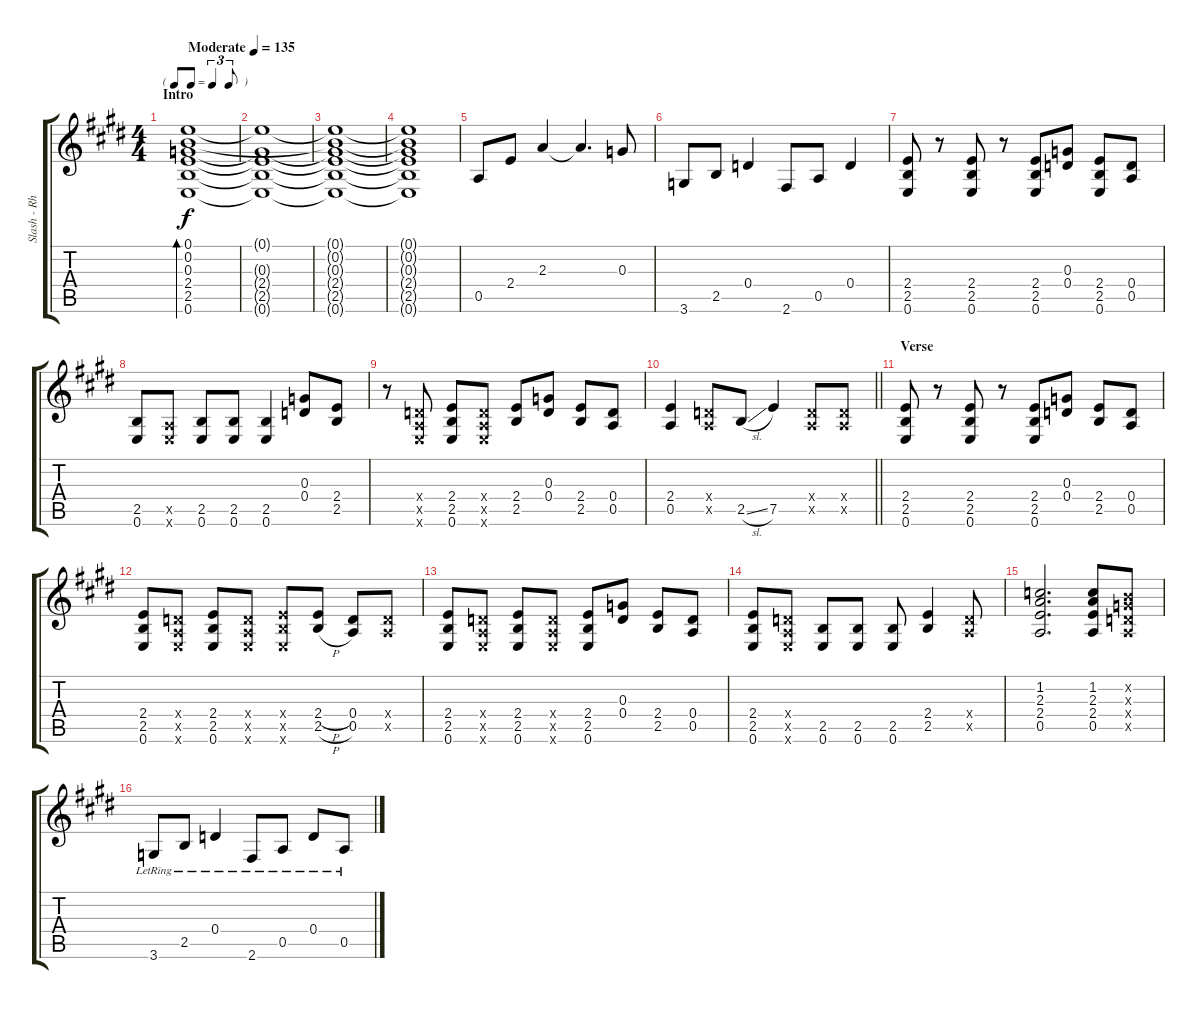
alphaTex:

\track ("Slash - Rhytm Guitar" "Slash - Rh") {instrument distortionguitar}
\staff {score tabs}
\tuning (E4 B3 G3 D3 A2 E2) {hide}
\ts (4 4)
\tf triplet8th
\section ("" "Intro")
\tempo (135 "Moderate")
\clef g2
\ks e
(0.1 0.2 0.3 2.4 2.5 0.6).1{bd 120 dy f instrument distortionguitar} |
(0.1{t} 0.3{t} 2.4{t} 2.5{t} 0.6{t}).1 |
(0.1{t} 0.2{t} 0.3{t} 2.4{t} 2.5{t} 0.6{t}).1 |
(0.1{t} 0.2{t} 0.3{t} 2.4{t} 2.5{t} 0.6{t}).1 |
0.5.8 2.4.8 2.3.4 2.3{t}.4{d} 0.3.8 |
3.6.8 2.5.8 0.4.4 2.6.8 0.5.8 0.4.4 |
(2.4 2.5 0.6).8 r.8 (2.4 2.5 0.6).8 r.8 (2.4 2.5 0.6).8 (0.3 0.4).8 (2.4 2.5 0.6).8 (0.4 0.5).8 |
(2.5 0.6).8 (0.5{x} 0.6{x}).8 (2.5 0.6).8 (2.5 0.6).8 (2.5 0.6).4 (0.3 0.4).8 (2.4 2.5).8 |
r.8 (0.4{x} 0.5{x} 0.6{x}).8 (2.4 2.5 0.6).8 (0.4{x} 0.5{x} 0.6{x}).8 (2.4 2.5).8 (0.3 0.4).8 (2.4 2.5).8 (0.4 0.5).8 |
\barLineRight lightlight
(2.4 0.5).4 (0.4{x} 0.5{x}).8 2.5{sl}.8 7.5.4 (0.4{x} 0.5{x}).8 (0.4{x} 0.5{x}).8 |
\section ("" "Verse")
(2.4 2.5 0.6).8 r.8 (2.4 2.5 0.6).8 r.8 (2.4 2.5 0.6).8 (0.3 0.4).8 (2.4 2.5).8 (0.4 0.5).8 |
(2.4 2.5 0.6).8 (0.4{x} 0.5{x} 0.6{x}).8 (2.4 2.5 0.6).8 (0.4{x} 0.5{x} 0.6{x}).8 (2.4{x} 2.5{x} 0.6{x}).8 (2.4{h} 2.5{h}).8 (0.4 0.5).8 (0.4{x} 0.5{x}).8 |
(2.4 2.5 0.6).8 (0.4{x} 0.5{x} 0.6{x}).8 (2.4 2.5 0.6).8 (0.4{x} 0.5{x} 0.6{x}).8 (2.4 2.5 0.6).8 (0.3 0.4).8 (2.4 2.5).8 (0.4 0.5).8 |
(2.4 2.5 0.6).8 (0.4{x} 0.5{x} 0.6{x}).8 (2.5 0.6).8 (2.5 0.6).8 (2.5 0.6).8 (2.4 2.5).4 (0.4{x} 0.5{x}).8 |
(1.2 2.3 2.4 0.5).2{d} (1.2 2.3 2.4 0.5).8 (0.2{x} 0.3{x} 0.4{x} 0.5{x}).8 |
3.6{lr}.8 2.5{lr}.8 0.4{lr}.4 2.6{lr}.8 0.5{lr}.8 0.4{lr}.8 0.5{lr}.8
